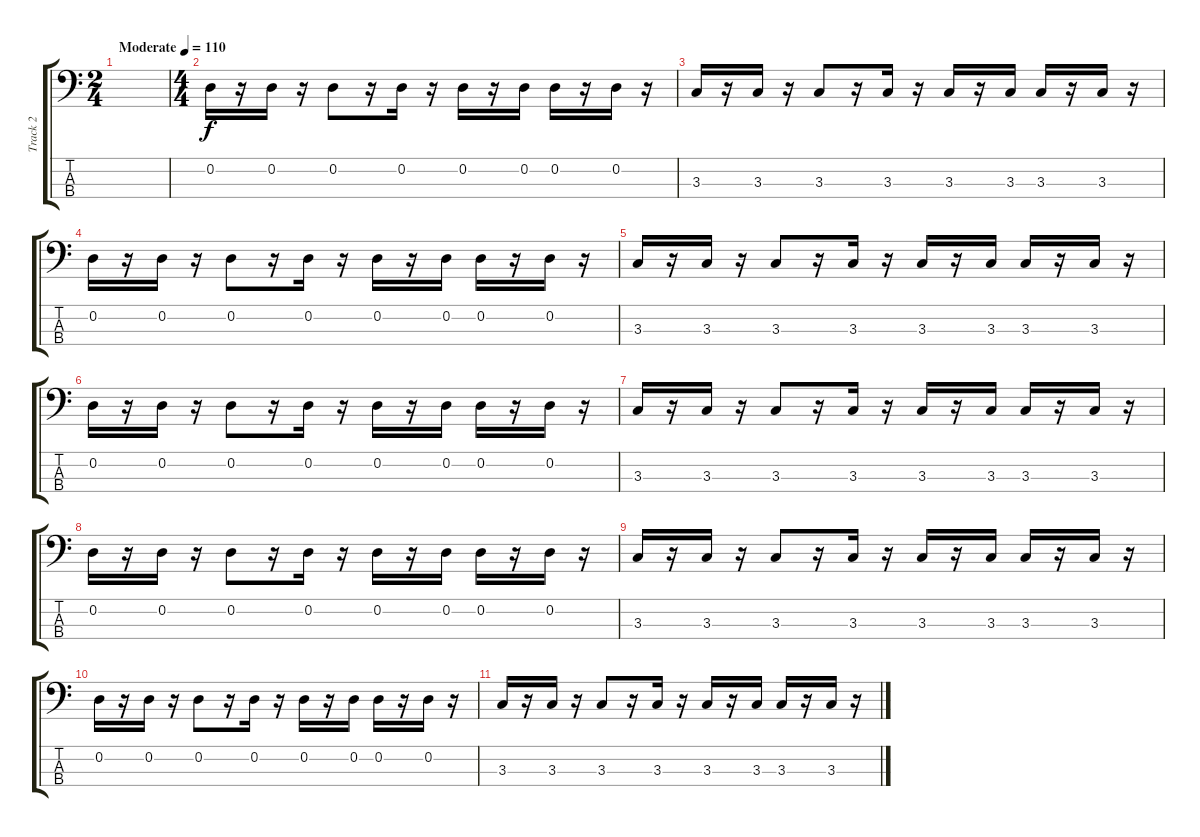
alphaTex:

\track ("Track 2" "Track 2") {instrument electricbassfinger}
\staff {score tabs}
\tuning (G2 D2 A1 E1) {hide}
\ts (2 4)
\tempo (110 "Moderate")
\clef f4
\ks c
|
\ts (4 4)
0.2.16 r.16 0.2.16 r.16 0.2.8 r.16 0.2.16 r.16 0.2.16 r.16 0.2.16 0.2.16 r.16 0.2.16 r.16 |
3.3.16 r.16 3.3.16 r.16 3.3.8 r.16 3.3.16 r.16 3.3.16 r.16 3.3.16 3.3.16 r.16 3.3.16 r.16 |
0.2.16 r.16 0.2.16 r.16 0.2.8 r.16 0.2.16 r.16 0.2.16 r.16 0.2.16 0.2.16 r.16 0.2.16 r.16 |
3.3.16 r.16 3.3.16 r.16 3.3.8 r.16 3.3.16 r.16 3.3.16 r.16 3.3.16 3.3.16 r.16 3.3.16 r.16 |
0.2.16 r.16 0.2.16 r.16 0.2.8 r.16 0.2.16 r.16 0.2.16 r.16 0.2.16 0.2.16 r.16 0.2.16 r.16 |
3.3.16 r.16 3.3.16 r.16 3.3.8 r.16 3.3.16 r.16 3.3.16 r.16 3.3.16 3.3.16 r.16 3.3.16 r.16 |
0.2.16 r.16 0.2.16 r.16 0.2.8 r.16 0.2.16 r.16 0.2.16 r.16 0.2.16 0.2.16 r.16 0.2.16 r.16 |
3.3.16 r.16 3.3.16 r.16 3.3.8 r.16 3.3.16 r.16 3.3.16 r.16 3.3.16 3.3.16 r.16 3.3.16 r.16 |
0.2.16 r.16 0.2.16 r.16 0.2.8 r.16 0.2.16 r.16 0.2.16 r.16 0.2.16 0.2.16 r.16 0.2.16 r.16 |
3.3.16 r.16 3.3.16 r.16 3.3.8 r.16 3.3.16 r.16 3.3.16 r.16 3.3.16 3.3.16 r.16 3.3.16 r.16
